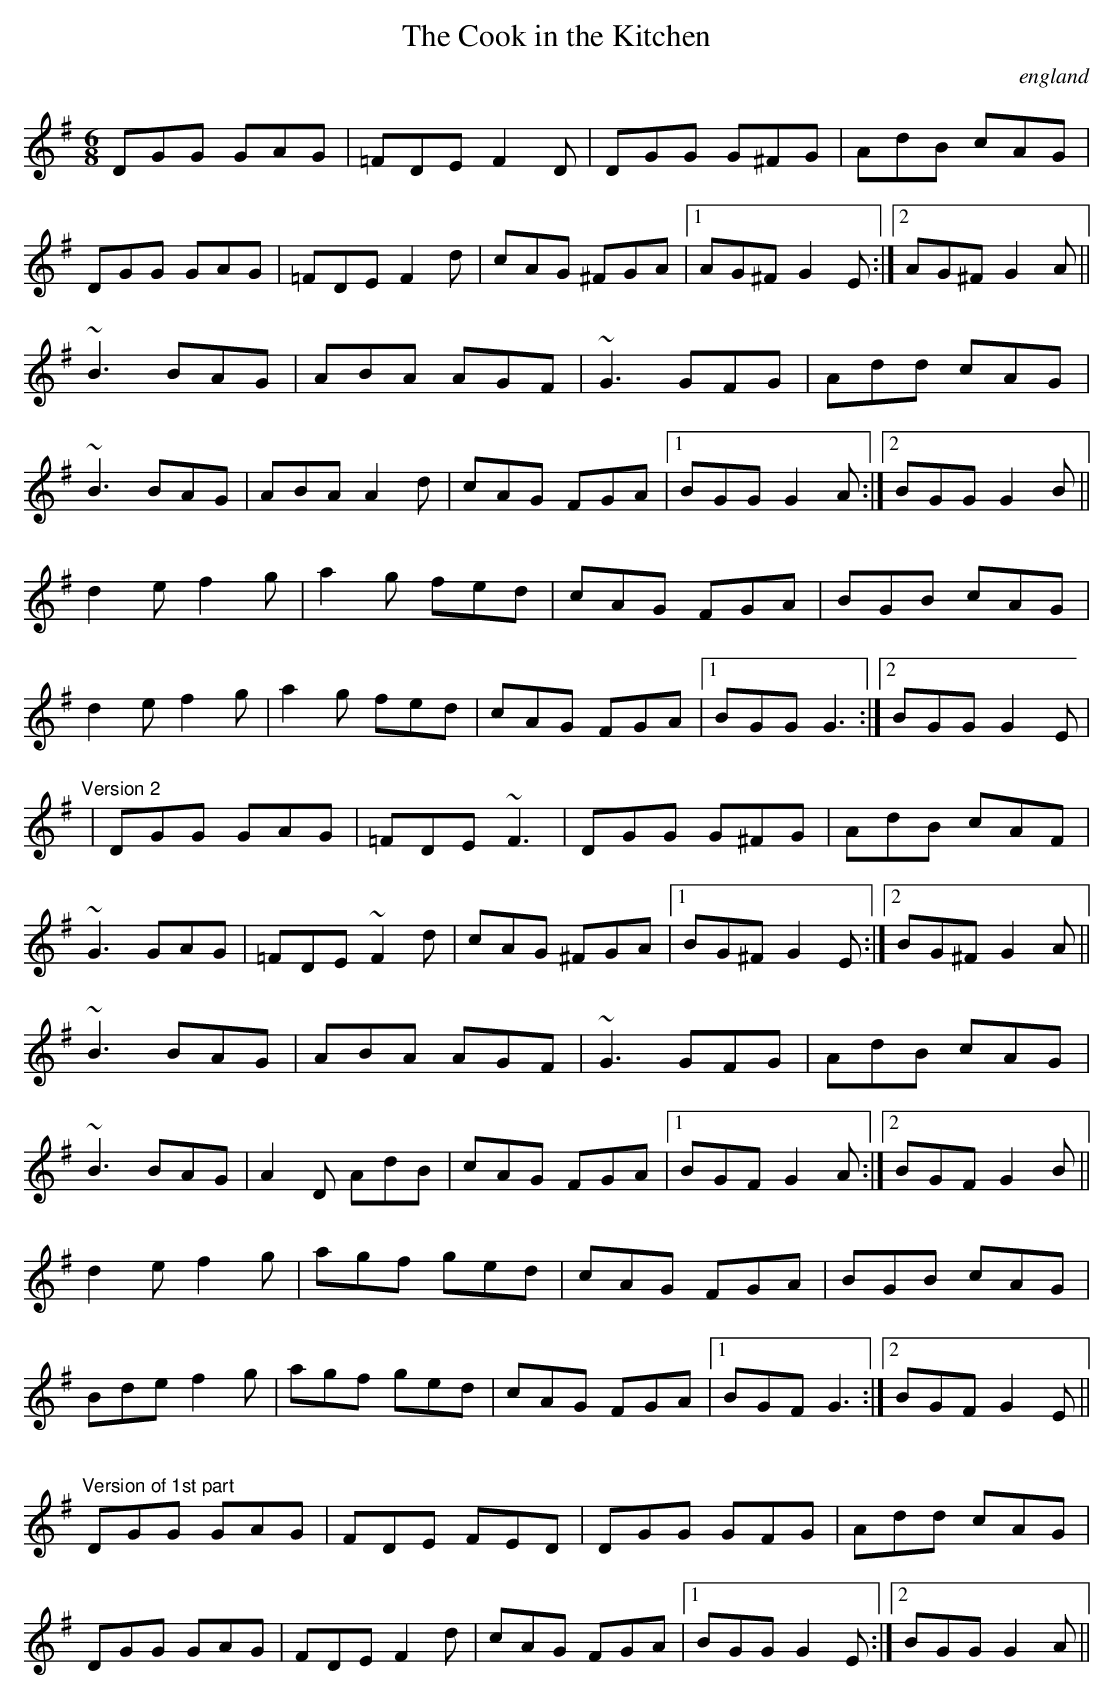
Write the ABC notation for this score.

X:1
T:Cook in the Kitchen, The
O:england
M:6/8
L:1/8
K:G
DGG GAG|=FDE F2D|DGG G^FG|AdB cAG|
DGG GAG|=FDE F2d|cAG ^FGA|1 AG^F G2E:|2 AG^F G2A||
~B3 BAG|ABA AGF|~G3 GFG|Add cAG|
~B3 BAG|ABA A2d|cAG FGA|1 BGG G2A:|2 BGG G2B||
d2e f2g|a2g fed|cAG FGA|BGB cAG|
d2e f2g|a2g fed|cAG FGA|1 BGG G3:|2 BGG G2E|
"Version 2"
|DGG GAG|=FDE ~F3|DGG G^FG|AdB cAF|
~G3 GAG|=FDE ~F2d|cAG ^FGA|1 BG^F G2E:|2 BG^F G2A||
~B3 BAG|ABA AGF|~G3 GFG|AdB cAG|
~B3 BAG|A2D AdB|cAG FGA|1 BGF G2A:|2 BGF G2B||
d2e f2g|agf ged|cAG FGA|BGB cAG|
Bde f2g|agf ged|cAG FGA|1 BGF G3:|2 BGF G2E||
"Version of 1st part"
DGG GAG|FDE FED|DGG GFG|Add cAG|
DGG GAG|FDE F2d|cAG FGA|1 BGG G2E:|2 BGG G2A||
